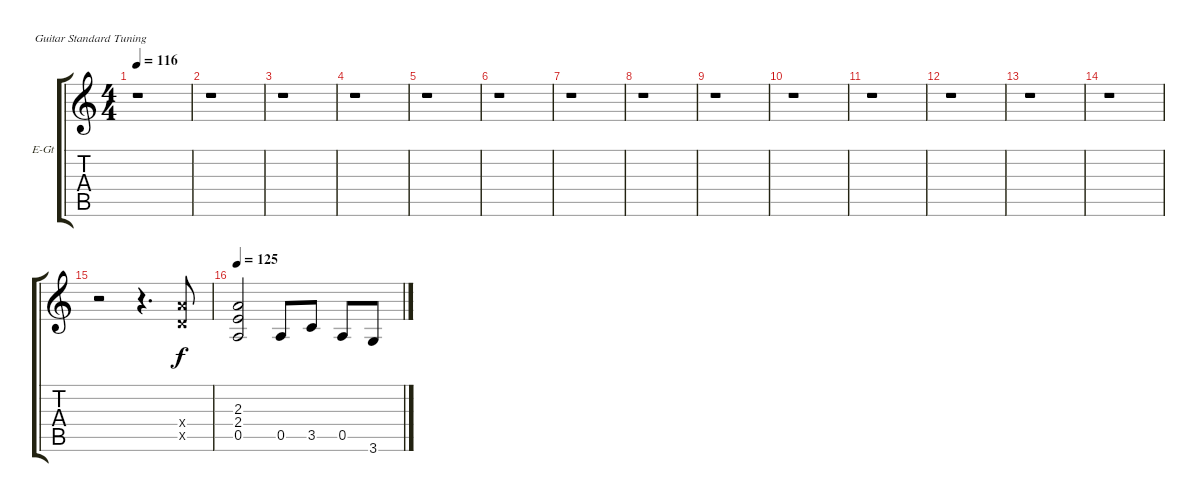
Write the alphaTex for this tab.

\bracketExtendMode groupsimilarinstruments
\firstSystemTrackNameOrientation horizontal
\otherSystemsTrackNameOrientation horizontal
\track ("James" "E-Gt") {instrument distortionguitar}
\staff {score tabs}
\tuning (E4 B3 G3 D3 A2 E2)
\ts (4 4)
\tempo 116
\clef g2
\ks c
r.1{dy f} |
r.1 |
r.1 |
r.1 |
r.1 |
r.1 |
r.1 |
r.1 |
r.1 |
r.1 |
r.1 |
r.1 |
r.1 |
r.1 |
r.2 r.4{d} (7.4{x} 5.5{x}).8 |
\tempo 125
(2.3 2.4 0.5).2 0.5.8 3.5.8 0.5.8 3.6.8
